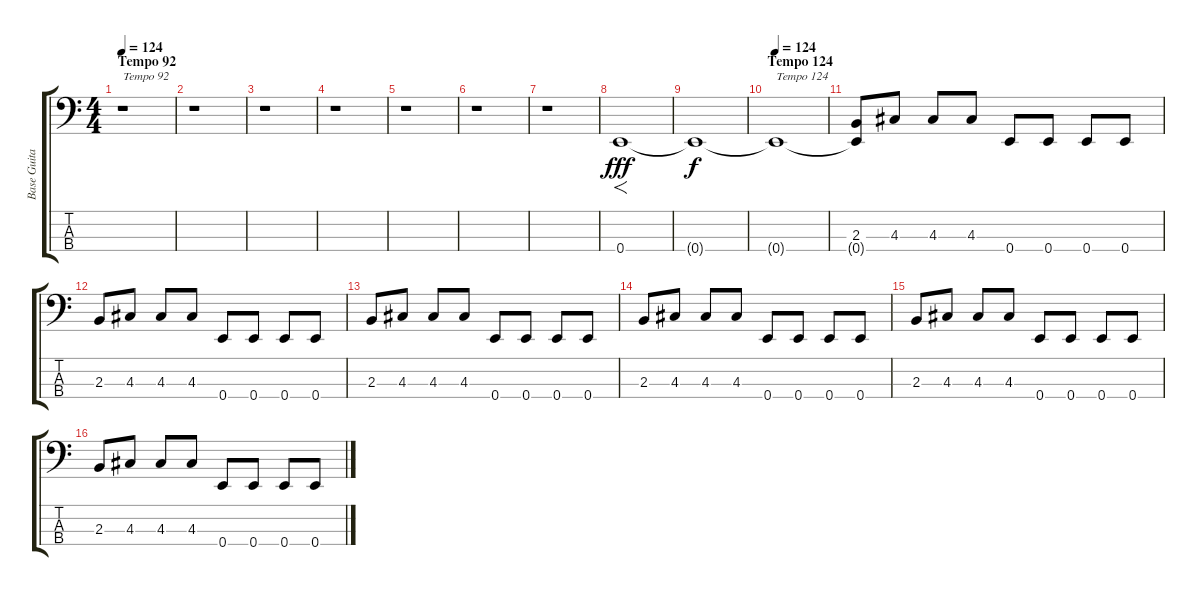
\track ("Base Guitar" "Base Guita") {instrument electricbasspick}
\staff {score tabs}
\tuning (G2 D2 A1 E1) {hide}
\ts (4 4)
\section ("" "Tempo 92")
\tempo 124
\tempo 92
\tempo 124
\clef f4
\ks c
r.1{txt "Tempo 92" dy fff instrument electricbasspick} |
r.1 |
r.1 |
r.1 |
r.1 |
r.1 |
r.1 |
0.4.1{f} |
0.4{t}.1{dy f} |
\section ("" "Tempo 124")
\tempo 124
0.4{t}.1{txt "Tempo 124"} |
(2.3 0.4{t}).8 4.3.8 4.3.8 4.3.8 0.4.8 0.4.8 0.4.8 0.4.8 |
2.3.8 4.3.8 4.3.8 4.3.8 0.4.8 0.4.8 0.4.8 0.4.8 |
2.3.8 4.3.8 4.3.8 4.3.8 0.4.8 0.4.8 0.4.8 0.4.8 |
2.3.8 4.3.8 4.3.8 4.3.8 0.4.8 0.4.8 0.4.8 0.4.8 |
2.3.8 4.3.8 4.3.8 4.3.8 0.4.8 0.4.8 0.4.8 0.4.8 |
2.3.8 4.3.8 4.3.8 4.3.8 0.4.8 0.4.8 0.4.8 0.4.8
